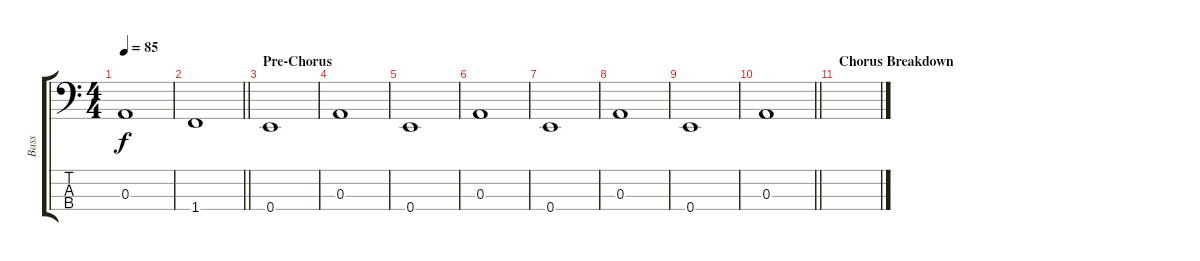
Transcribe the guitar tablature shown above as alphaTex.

\track ("Bass" "Bass") {instrument electricbasspick}
\staff {score tabs}
\tuning (G2 D2 A1 E1) {hide}
\ts (4 4)
\tempo 85
\clef f4
\ks c
0.3.1{dy f} |
\barLineRight lightlight
1.4.1 |
\section ("" "Pre-Chorus")
0.4.1 |
0.3.1 |
0.4.1 |
0.3.1 |
0.4.1 |
0.3.1 |
0.4.1 |
\barLineRight lightlight
0.3.1 |
\section ("" "Chorus Breakdown")
